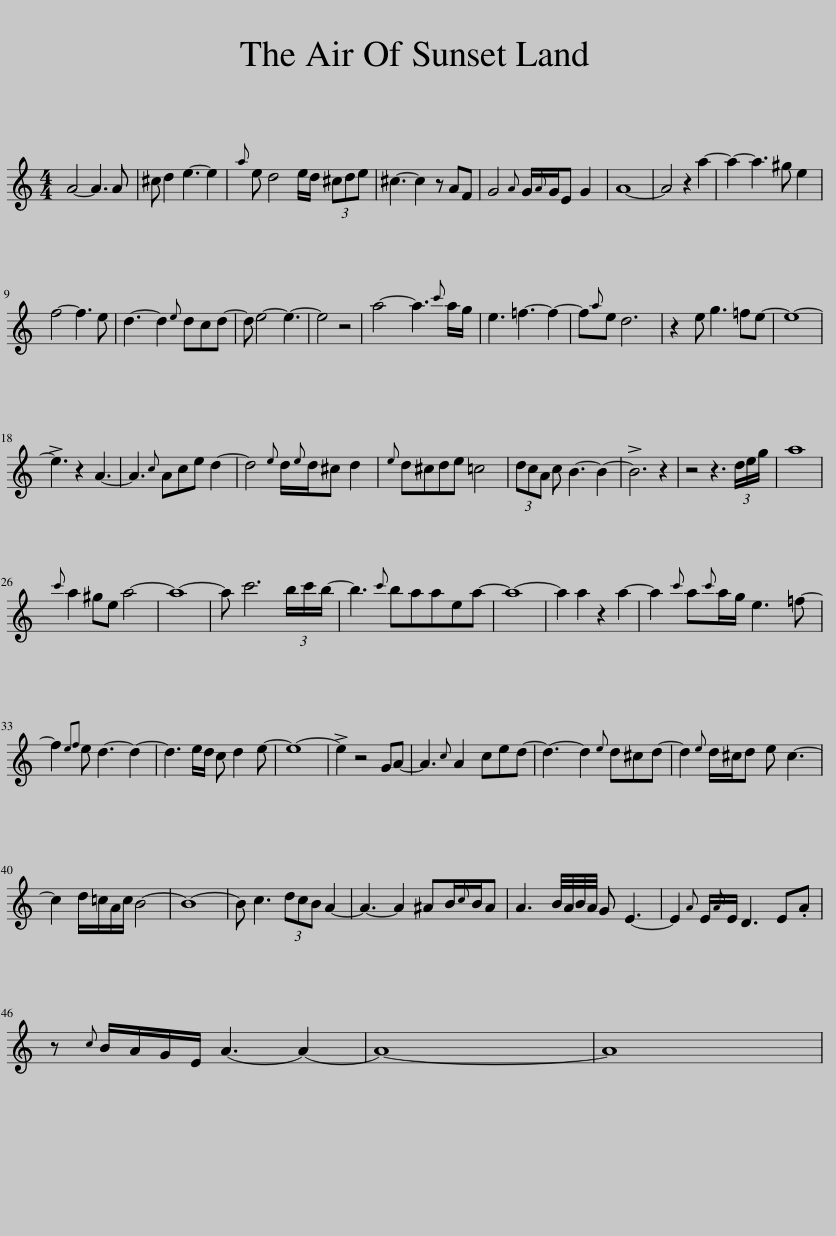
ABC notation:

X:1
L:1/8
M:4/4
I:linebreak $
K:C
V:1 treble
V:1
 A4- A3 A | ^c d2 e3- e2 |{a} e d4 e/d/ (3^cde | ^c3- c2 z AF | G4{A} G/{A}G/E G2 | %5
 A8- | A4 z2 a2- | a2- a3 ^g e2 |$ f4- f3 e | d3- d2{e} dcd- | %10
 d e4- e3- | e4 z4 | a4- a3{c'} a/g/ | e3 =f3- f2- | f{a}e d6 | %15
 z2 e g3 =fe- | e8- |$ !>!e3 z2 A3- | A3{c} Ace d2- | d4{e} d/{e}d/^c d2 | %20
{e} d^cde =c4 | (3dcA c B3- B2- | !>!B6 z2 | z4 z3 (3d/e/g/ | a8 |$ %25
{c'} a2 ^ge a4- | a8- | a c'6 (3b/c'/b/- | b3{c'} baaea- | a8- | %30
 a2 a2 z2 a2- | a2{c'} a{c'}a/g/ e3 =f- |$ f2{ef} e d3- d2- | d3 e/d/ c d2 e- | e8- | %35
 !>!e2 z4 GA- | A3{c} A2 ced- | d3- d2{e} d^cd- | d2{e} d/^c/d e c3- |$ c2 d/=c/A/c/ B4- | %40
 B8- | B c3 (3dcB A2- | A3- A2 ^AB/{c}B/A | A3 B/4A/4B/4A/4 G E3- | E2{A} E/{A}E/ D3 E.A |$ %45
 z{c} B/A/G/E/ A3- A2- | A8- | A8 | %48
